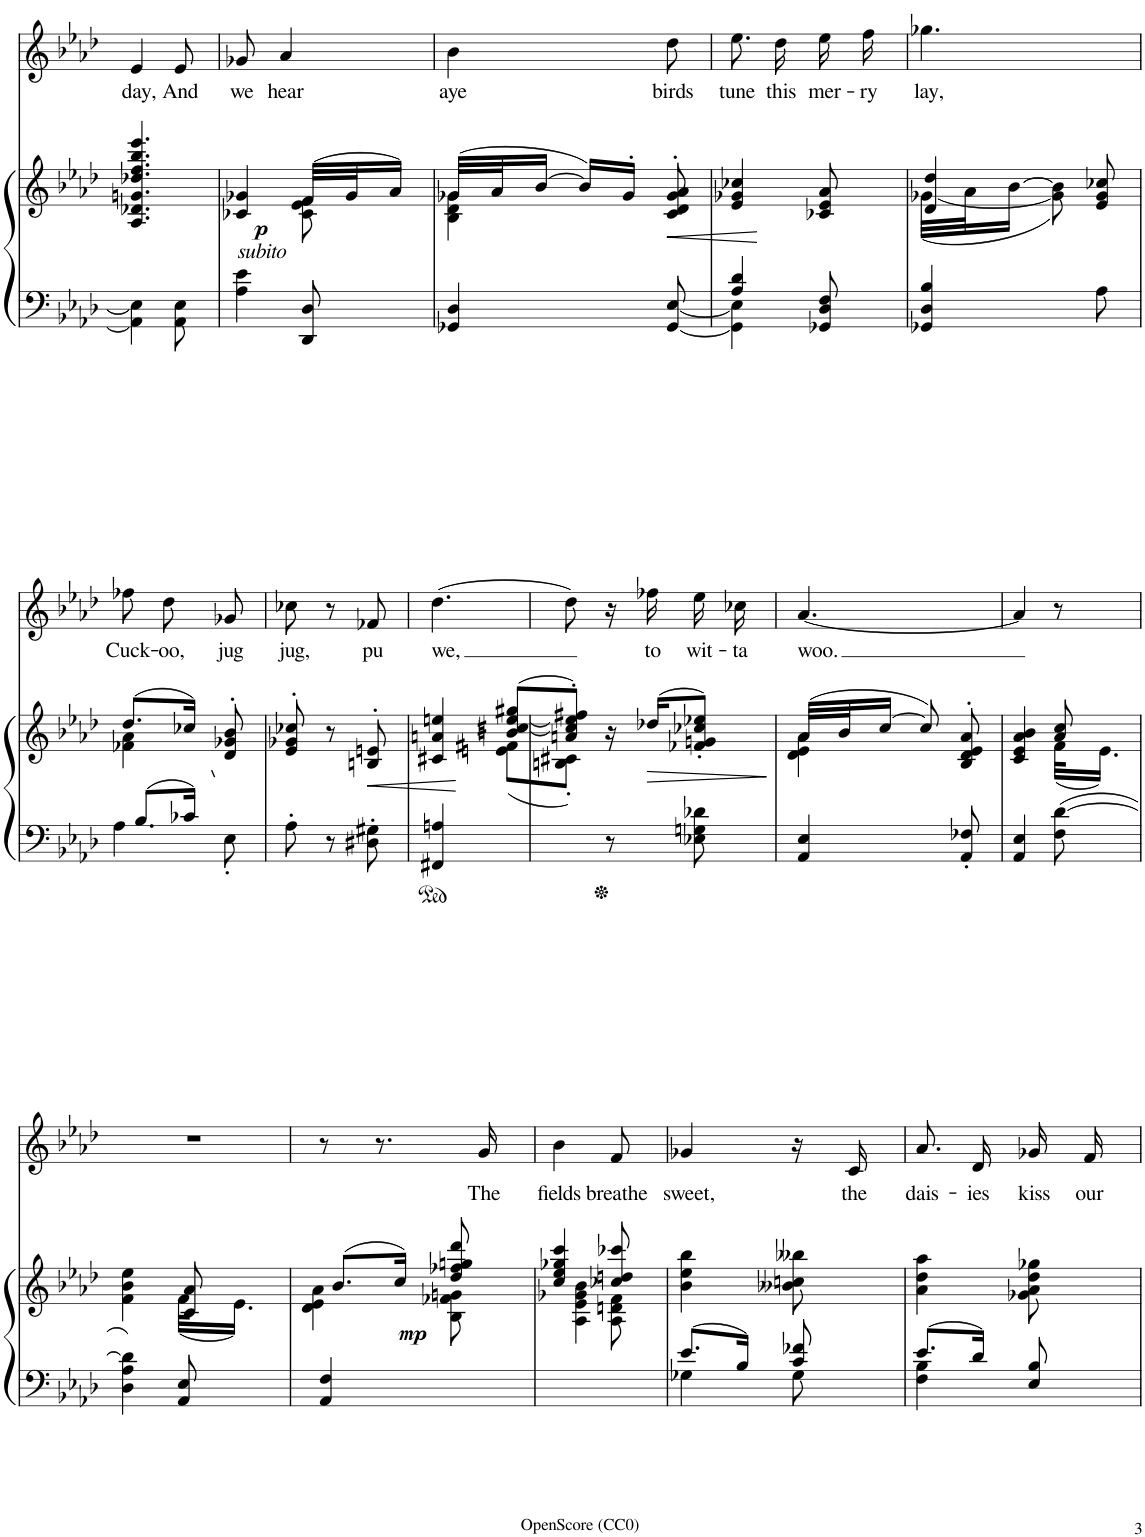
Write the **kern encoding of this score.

**kern	**kern	**dynam	**kern	**text
*part2	*part2	*part2	*part1	*part1
*staff3	*staff2	*staff2/3	*staff1	*staff1
*I"Piano	*	*	*I"Voice	*
*I'Pno	*	*	*	*
!!LO:PB:g=z
*clefF4	*clefG2	*	*clefG2	*
*k[b-e-a-d-]	*k[b-e-a-d-]	*	*k[b-e-a-d-]	*
*M3/8	*M3/8	*	*M3/8	*
=32	=32	=32	=32	=32
*	*^	*	*	*
!	!	!	!	!	!LO:LY:b
4AA-\] 4E-\]	4.dd-X/ 4.ff/ 4.bb-/ 4.eee-/	4.A-/ 4.d-X/ 4.gn/	.	4e-/	day,
!	!	!	!	!	!LO:LY:b
8AA-\ 8E-\	.	.	.	8e-/	And
=33	=33	=33	=33	=33	=33
!	!	!	!LO:DY:b	!	!LO:LY:b
!	!	!	!LO:DY:n=1:b	!	!
4A-\ 4e-\	4c-X/ 4g-X/	4ryy	p other-dynamics	8g-X/	we
!	!	!	!	!	!LO:LY:b
.	.	.	.	4a-/	hear
8DD-/ 8D-/	(32f/LLL	8c-\ 8e-\ 8f\	.	.	.
.	32g-/J	.	.	.	.
.	16a-/JJ)	.	.	.	.
=34	=34	=34	=34	=34	=34
!	!	!	!	!	!LO:LY:b
4GG-X/ 4D-/	(>32g-X/LLL	4B-\ 4d-\ 4g-\	.	4b-\	aye
.	32a-/J	.	.	.	.
.	[16b-/JJ	.	.	.	.
.	16b-/LL])	.	.	.	.
.	16g-'/JJ	.	.	.	.
!	!	!	!LO:HP:b	!	!LO:LY:b
[<8GG-/ [<8E-/	8c/'> 8d-/'> 8g-/'> 8a-/'>	8ryy	<	8dd-\	birds
=35	=35	=35	=35	=35	=35
*^	*	*	*	*	*
!	!	!	!	!	!	!LO:LY:b
*	*	*v	*v	*	*	*
4A-/ 4d-/	4GG-\] 4E-\]	4e-/ 4g-X/ 4cc-X/	.	8.ee-\L	tune
!	!	!	!	!	!LO:LY:b
.	.	.	.	16dd-\L	this
!	!	!	!	!	!LO:LY:b
8GG-X/ 8D-/ 8F/	8ryy	8c-X/ 8e-/ 8a-/	[	16ee-\	mer-
!	!	!	!	!	!LO:LY:b
.	.	.	.	16ff\JJ	-ry
*v	*v	*	*	*	*
=36	=36	=36	=36	=36
*	*^	*	*	*
!	!	!	!	!	!LO:LY:b
4GG-X/ 4D-/ 4B-/	4d-/ 4dd-/	([32g-X\LLL	.	4.gg-X\	lay,
.	.	32a-\J	.	.	.
.	.	[>16b-\JJ	.	.	.
.	.	8g-\] 8b-\])	.	.	.
8A-\	8e-/ 8g-/ 8cc-X/	8ryy	.	.	.
!!LO:LB:g=z
=37	=37	=37	=37	=37	=37
*^	*	*	*	*	*
!	!	!	!	!	!	!LO:LY:b
8.B-/L	4A-\	(8.dd-/L	4f-X\ 4a-\	.	8ff-X\L	Cuck-
!	!	!	!	!	!	!LO:LY:b
.	.	.	.	.	8dd-\	-oo,
16c-X/Jk	.	16cc-X/Jk)	.	.	.	.
!	!	!	!	!	!	!LO:LY:b
8E-'<\	8ryy	8d-/'> 8g-X/'> 8b-/'>	8ryy	.	8g-X\J	jug
=38	=38	=38	=38	=38	=38	=38
!	!	!	!	!	!	!LO:LY:b
*v	*v	*	*	*	*	*
*	*v	*v	*	*	*
8A-'\	8e-/'> 8g-X/'> 8cc-X/'>	.	8cc-X\	jug,
8r	8r	.	8r	.
!	!	!LO:HP:b	!	!LO:LY:b
8D#X\' 8G#X\'	8Bn/'> 8en/'>	<	8f-X/	pu
=39	=39	=39	=39	=39
*ped	*	*	*	*
*	*^	*	*	*
!	!	!	!	!	!LO:LY:b
4FF#X/ 4An/	4c#X/ 4an/ 4een/	4ryy	.	[4.dd-\	we,
8ryy	(>8bn/ [8cc#X/ [<8ee/ 8gg#X/L	(<8en\ 8f#X\L	[	.	.
=40	=40	=40	=40	=40	=40
8ryy	8an/'> 8cc#/]'> 8ee/]'> 8ff#X/'>J)	8Bn\'< 8c#X\'<J)	.	8dd-\]	.
*	*Xped	*	*	*	*
8r	16r	4ryy	.	16r	.
!	!	!	!LO:HP:b	!	!LO:LY:b
.	(>16dd-X/KL	.	>	16ff-X\LL	to
!	!	!	!	!	!LO:LY:b
8E-X\ 8Gn\ 8d-X\	8f-X/' 8gn/' 8cc-X/' 8ee-X/'J)	.	.	16ee-\	wit-
!	!	!	!	!	!LO:LY:b
.	.	.	.	16cc-X\JJ	-ta
*	*v	*v	*	*	*
.	.	]	.	.
=41	=41	=41	=41	=41
*	*^	*	*	*
!	!	!	!	!	!LO:LY:b
4AA-/ 4E-/	(32a-/LLL	4d-\ 4e-\ 4a-\	.	[4.a-/	woo.
.	32b-/J	.	.	.	.
.	[16cc/JJ	.	.	.	.
.	8cc/])	.	.	.	.
8AA-/' 8F-X/'	8B-/'> 8d-/'> 8e-/'> 8a-/'>	8ryy	.	.	.
=42	=42	=42	=42	=42	=42
4AA-/ 4E-/	4c/ 4e-/ 4a-/ 4b-/	4ryy	.	4a-/]	.
8F\ [8d-\	8a-/ 8cc/	(32f\KLL	.	8r	.
.	.	16.e-\JJ)	.	.	.
!!LO:LB:g=z
=43	=43	=43	=43	=43	=43
4D-\ 4A-\ 4d-\]	4f\ 4b-\ 4ee-\	4ryy	.	4.r	.
8AA-/ 8E-/	8c/ 8a-/	(32f\KLL	.	.	.
.	.	16.e-\JJ)	.	.	.
=44	=44	=44	=44	=44	=44
*	*	*^	*	*	*
4AA-/ 4F/	(8.b-/L	4d-\ 4e-\ 4a-\	4ryy	.	8r	.
.	.	.	.	.	8.r	.
.	16cc/Jk)	.	.	.	.	.
!	!	!	!	!LO:DY:b	!	!
8ryy	8dd-/ 8ff-X/ 8ggn/ 8ddd-/	8ryy	8B-\ 8f-X\ 8gn\	mp	.	.
!	!	!	!	!	!	!LO:LY:b
.	.	.	.	.	16g/	The
*	*	*v	*v	*	*	*
=45	=45	=45	=45	=45	=45
!	!	!	!	!	!LO:LY:b
4.ryy	4cc/ 4ee-/ 4gg-X/ 4ccc/	4A-\ 4e-\ 4g-X\ 4b-\	.	4b-\	fields
!	!	!	!	!	!LO:LY:b
.	8cc-X/ 8ddn/ 8ccc-X/	8A-\ 8dn\ 8f\	.	8f/	breathe
=46	=46	=46	=46	=46	=46
*^	*	*	*	*	*
!	!	!	!	!	!	!LO:LY:b
*	*	*v	*v	*	*	*
8.e-/L	4G-X\	4b-\ 4ee-\ 4bb-\	.	4g-X/	sweet,
16B-/Jk	.	.	.	.	.
8c/ 8f-X/	8G-\	8b--X\ 8ccn\ 8bb--X\	.	16r	.
!	!	!	!	!	!LO:LY:b
.	.	.	.	16c/	the
=47	=47	=47	=47	=47	=47
!	!	!	!	!	!LO:LY:b
8.e-/L	4F\ 4B-\	4a-\ 4dd-\ 4aa-\	.	8.a-/L	dais-
!	!	!	!	!	!LO:LY:b
16d-/Jk	.	.	.	16d-/L	-ies
!	!	!	!	!	!LO:LY:b
8E-/ 8B-/	8ryy	8g-X\ 8a-\ 8dd-\ 8gg-X\	.	16g-X/	kiss
!	!	!	!	!	!LO:LY:b
.	.	.	.	16f/JJ	our
*v	*v	*	*	*	*
=	=	=	=	=
*-	*-	*-	*-	*-
